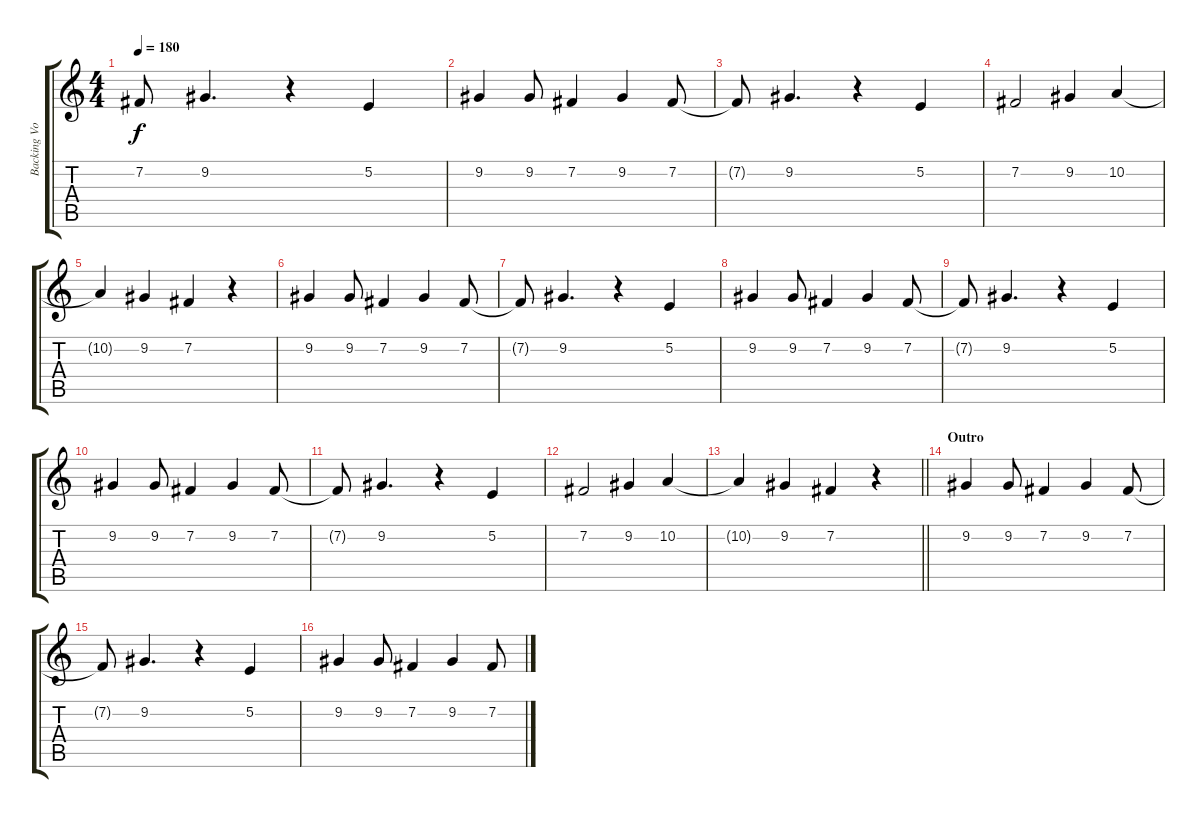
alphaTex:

\track ("Backing Vocals" "Backing Vo") {instrument flute}
\staff {score tabs}
\tuning (E4 B3 G3 D3 A2 E2) {hide}
\ts (4 4)
\tempo 180
\clef g2
\ks c
7.2{t}.8{dy f} 9.2.4{d} r.4 5.2.4 |
9.2.4 9.2.8 7.2.4 9.2.4 7.2.8 |
7.2{t}.8 9.2.4{d} r.4 5.2.4 |
7.2.2 9.2.4 10.2.4 |
10.2{t}.4 9.2.4 7.2.4 r.4 |
9.2.4 9.2.8 7.2.4 9.2.4 7.2.8 |
7.2{t}.8 9.2.4{d} r.4 5.2.4 |
9.2.4 9.2.8 7.2.4 9.2.4 7.2.8 |
7.2{t}.8 9.2.4{d} r.4 5.2.4 |
9.2.4 9.2.8 7.2.4 9.2.4 7.2.8 |
7.2{t}.8 9.2.4{d} r.4 5.2.4 |
7.2.2 9.2.4 10.2.4 |
\barLineRight lightlight
10.2{t}.4 9.2.4 7.2.4 r.4 |
\section ("" "Outro")
9.2.4 9.2.8 7.2.4 9.2.4 7.2.8 |
7.2{t}.8 9.2.4{d} r.4 5.2.4 |
9.2.4 9.2.8 7.2.4 9.2.4 7.2.8
